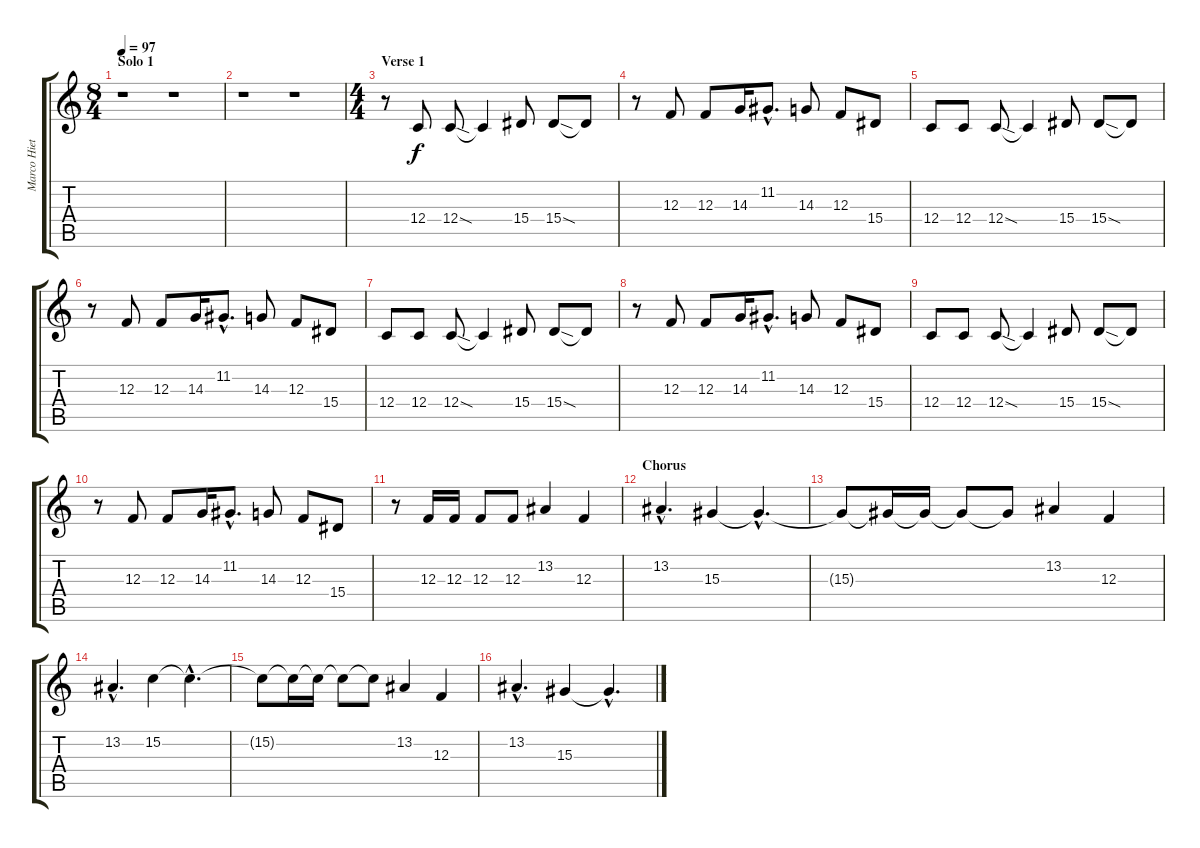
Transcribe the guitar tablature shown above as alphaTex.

\track ("Marco Hietala - Vocals" "Marco Hiet") {instrument lead2sawtooth}
\staff {score tabs}
\tuning (D4 A3 F3 C3 G2 C2) {hide}
\ts (8 4)
\section ("" "Solo 1")
\tempo 97
\clef g2
\ks c
r.1{dy f} r.1 |
r.1 r.1 |
\ts (4 4)
\section ("" "Verse 1")
r.8 12.4.8 12.4{sod}.8 12.4{t}.4 15.4.8 15.4{sod}.8 15.4{t}.8 |
r.8 12.3.8 12.3.8 14.3.16 11.2{hac}.8{d} 14.3.8 12.3.8 15.4.8 |
12.4.8 12.4.8 12.4{sod}.8 12.4{t}.4 15.4.8 15.4{sod}.8 15.4{t}.8 |
r.8 12.3.8 12.3.8 14.3.16 11.2{hac}.8{d} 14.3.8 12.3.8 15.4.8 |
12.4.8 12.4.8 12.4{sod}.8 12.4{t}.4 15.4.8 15.4{sod}.8 15.4{t}.8 |
r.8 12.3.8 12.3.8 14.3.16 11.2{hac}.8{d} 14.3.8 12.3.8 15.4.8 |
12.4.8 12.4.8 12.4{sod}.8 12.4{t}.4 15.4.8 15.4{sod}.8 15.4{t}.8 |
r.8 12.3.8 12.3.8 14.3.16 11.2{hac}.8{d} 14.3.8 12.3.8 15.4.8 |
r.8 12.3.16 12.3.16 12.3.8 12.3.8 13.2.4 12.3.4 |
\section ("" "Chorus")
13.2{hac}.4{d} 15.3.4 15.3{hac t}.4{d} |
15.3{t}.8 15.3{t}.16 15.3{t}.16 15.3{t}.8 15.3{t}.8 13.2.4 12.3.4 |
13.2{hac}.4{d} 15.2.4 15.2{hac t}.4{d} |
15.2{t}.8 15.2{t}.16 15.2{t}.16 15.2{t}.8 15.2{t}.8 13.2.4 12.3.4 |
13.2{hac}.4{d} 15.3.4 15.3{hac t}.4{d}
